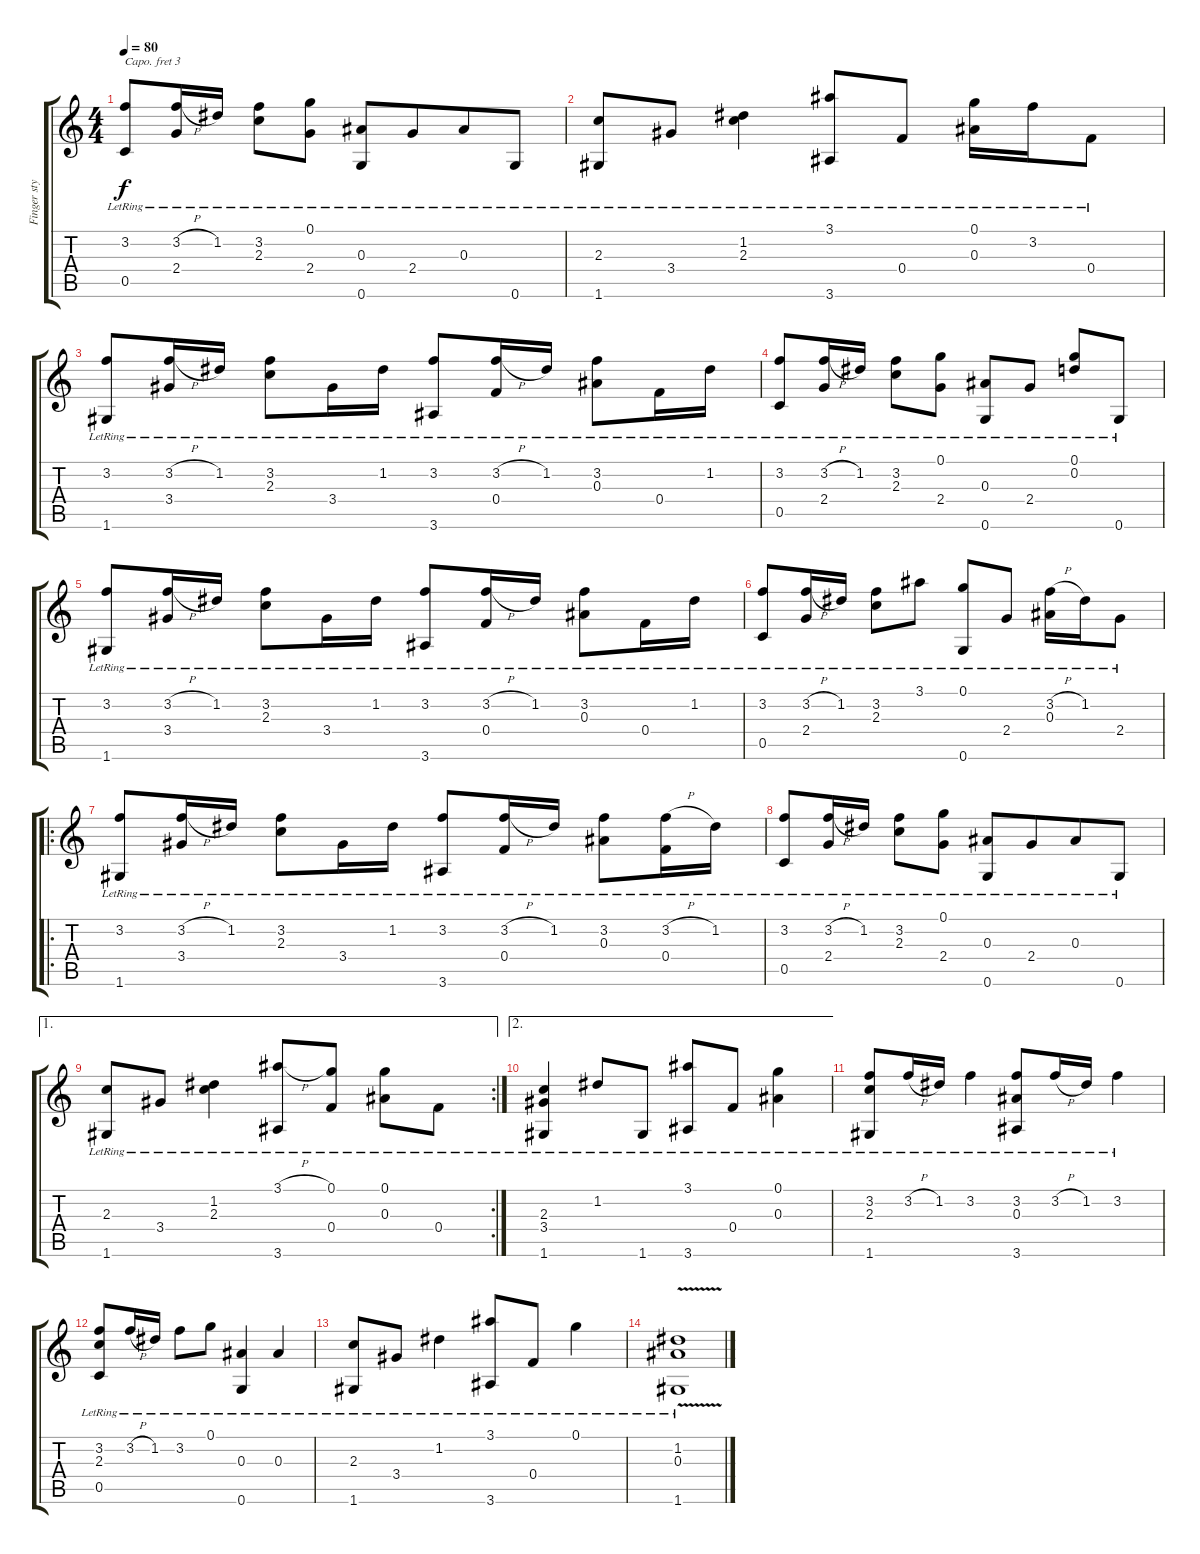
\track ("Finger style" "Finger sty") {instrument acousticguitarsteel}
\staff {score tabs}
\capo 3
\tuning (E4 B3 G3 D3 A2 E2) {hide}
\ts (4 4)
\tempo 80
\clef g2
\ks c
(3.2{lr} 0.5{lr}).8{dy f} (3.2{h lr} 2.4{lr}).16 1.2{lr}.16 (3.2{lr} 2.3{lr}).8 (0.1{lr} 2.4{lr}).8 (0.3{lr} 0.6{lr}).8 2.4{lr}.8{beam merge} 0.3{lr}.8 0.6{lr}.8 |
(2.3{lr} 1.6{lr}).8 3.4{lr}.8 (1.2{lr} 2.3{lr}).4 (3.1{lr} 3.6{lr}).8 0.4{lr}.8 (0.1{lr} 0.3{lr}).16 3.2{lr}.16 0.4{lr}.8 |
(3.2{lr} 1.6{lr}).8 (3.2{h lr} 3.4{lr}).16 1.2{lr}.16 (3.2{lr} 2.3{lr}).8 3.4{lr}.16 1.2{lr}.16 (3.2{lr} 3.6{lr}).8 (3.2{h lr} 0.4{lr}).16 1.2{lr}.16 (3.2{lr} 0.3{lr}).8 0.4{lr}.16 1.2{lr}.16 |
(3.2{lr} 0.5{lr}).8 (3.2{h lr} 2.4{lr}).16 1.2{lr}.16 (3.2{lr} 2.3{lr}).8 (0.1{lr} 2.4{lr}).8 (0.3{lr} 0.6{lr}).8 2.4{lr}.8 (0.1{lr} 0.2{lr}).8 0.6{lr}.8 |
(3.2{lr} 1.6{lr}).8 (3.2{h lr} 3.4{lr}).16 1.2{lr}.16 (3.2{lr} 2.3{lr}).8 3.4{lr}.16 1.2{lr}.16 (3.2{lr} 3.6{lr}).8 (3.2{h lr} 0.4{lr}).16 1.2{lr}.16 (3.2{lr} 0.3{lr}).8 0.4{lr}.16 1.2{lr}.16 |
(3.2{lr} 0.5{lr}).8 (3.2{h lr} 2.4{lr}).16 1.2{lr}.16 (3.2{lr} 2.3{lr}).8 3.1{lr}.8 (0.1{lr} 0.6{lr}).8 2.4{lr}.8 (3.2{h lr} 0.3{lr}).16 1.2{lr}.16 2.4{lr}.8 |
\ro
(3.2{lr} 1.6{lr}).8 (3.2{h lr} 3.4{lr}).16 1.2{lr}.16 (3.2{lr} 2.3{lr}).8 3.4{lr}.16 1.2{lr}.16 (3.2{lr} 3.6{lr}).8 (3.2{h lr} 0.4{lr}).16 1.2{lr}.16 (3.2{lr} 0.3{lr}).8 (3.2{h lr} 0.4{lr}).16 1.2{lr}.16 |
(3.2{lr} 0.5{lr}).8 (3.2{h lr} 2.4{lr}).16 1.2{lr}.16 (3.2{lr} 2.3{lr}).8 (0.1{lr} 2.4{lr}).8 (0.3{lr} 0.6{lr}).8 2.4{lr}.8{beam merge} 0.3{lr}.8 0.6{lr}.8 |
\ae 1
\rc 2
(2.3{lr} 1.6{lr}).8 3.4{lr}.8 (1.2{lr} 2.3{lr}).4 (3.1{h lr} 3.6{lr}).8 (0.1{lr} 0.4{lr}).8 (0.1{lr} 0.3{lr}).8 0.4{lr}.8 |
\ae 2
(2.3{lr} 3.4{lr} 1.6{lr}).4 1.2{lr}.8 1.6{lr}.8 (3.1{lr} 3.6{lr}).8 0.4{lr}.8 (0.1{lr} 0.3{lr}).4 |
(3.2{lr} 2.3{lr} 1.6{lr}).8 3.2{h lr}.16 1.2{lr}.16 3.2{lr}.4 (3.2{lr} 0.3{lr} 3.6{lr}).8 3.2{h lr}.16 1.2{lr}.16 3.2{lr}.4 |
(3.2{lr} 2.3{lr} 0.5{lr}).8 3.2{h lr}.16 1.2{lr}.16 3.2{lr}.8 0.1{lr}.8 (0.3{lr} 0.6{lr}).4 0.3{lr}.4 |
(2.3{lr} 1.6{lr}).8 3.4{lr}.8 1.2{lr}.4 (3.1{lr} 3.6{lr}).8 0.4{lr}.8 0.1{lr}.4 |
(1.2{lr} 0.3{lr} 1.6{v lr}).1
